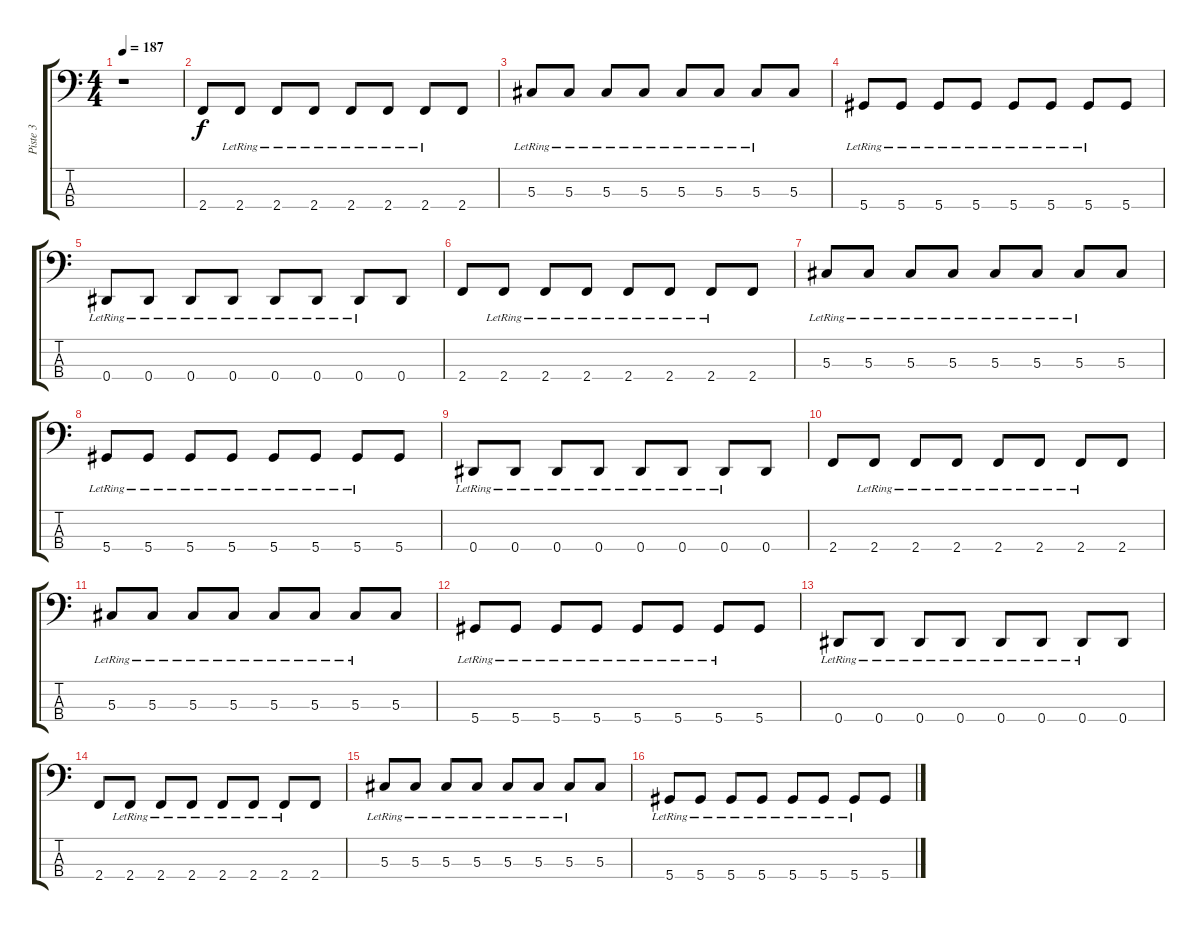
\track ("Piste 3" "Piste 3") {instrument electricbassfinger}
\staff {score tabs}
\tuning (Gb2 Db2 Ab1 Eb1) {hide}
\ts (4 4)
\tempo 187
\clef f4
\ks c
r.1{dy f} |
2.4.8 2.4{lr}.8 2.4{lr}.8 2.4{lr}.8 2.4{lr}.8 2.4{lr}.8 2.4{lr}.8 2.4.8 |
5.3{lr}.8 5.3{lr}.8 5.3{lr}.8 5.3{lr}.8 5.3{lr}.8 5.3{lr}.8 5.3{lr}.8 5.3.8 |
5.4{lr}.8 5.4{lr}.8 5.4{lr}.8 5.4{lr}.8 5.4{lr}.8 5.4{lr}.8 5.4{lr}.8 5.4.8 |
0.4{lr}.8 0.4{lr}.8 0.4{lr}.8 0.4{lr}.8 0.4{lr}.8 0.4{lr}.8 0.4{lr}.8 0.4.8 |
2.4.8 2.4{lr}.8 2.4{lr}.8 2.4{lr}.8 2.4{lr}.8 2.4{lr}.8 2.4{lr}.8 2.4.8 |
5.3{lr}.8 5.3{lr}.8 5.3{lr}.8 5.3{lr}.8 5.3{lr}.8 5.3{lr}.8 5.3{lr}.8 5.3.8 |
5.4{lr}.8 5.4{lr}.8 5.4{lr}.8 5.4{lr}.8 5.4{lr}.8 5.4{lr}.8 5.4{lr}.8 5.4.8 |
0.4{lr}.8 0.4{lr}.8 0.4{lr}.8 0.4{lr}.8 0.4{lr}.8 0.4{lr}.8 0.4{lr}.8 0.4.8 |
2.4.8 2.4{lr}.8 2.4{lr}.8 2.4{lr}.8 2.4{lr}.8 2.4{lr}.8 2.4{lr}.8 2.4.8 |
5.3{lr}.8 5.3{lr}.8 5.3{lr}.8 5.3{lr}.8 5.3{lr}.8 5.3{lr}.8 5.3{lr}.8 5.3.8 |
5.4{lr}.8 5.4{lr}.8 5.4{lr}.8 5.4{lr}.8 5.4{lr}.8 5.4{lr}.8 5.4{lr}.8 5.4.8 |
0.4{lr}.8 0.4{lr}.8 0.4{lr}.8 0.4{lr}.8 0.4{lr}.8 0.4{lr}.8 0.4{lr}.8 0.4.8 |
2.4.8 2.4{lr}.8 2.4{lr}.8 2.4{lr}.8 2.4{lr}.8 2.4{lr}.8 2.4{lr}.8 2.4.8 |
5.3{lr}.8 5.3{lr}.8 5.3{lr}.8 5.3{lr}.8 5.3{lr}.8 5.3{lr}.8 5.3{lr}.8 5.3.8 |
5.4{lr}.8 5.4{lr}.8 5.4{lr}.8 5.4{lr}.8 5.4{lr}.8 5.4{lr}.8 5.4{lr}.8 5.4.8
